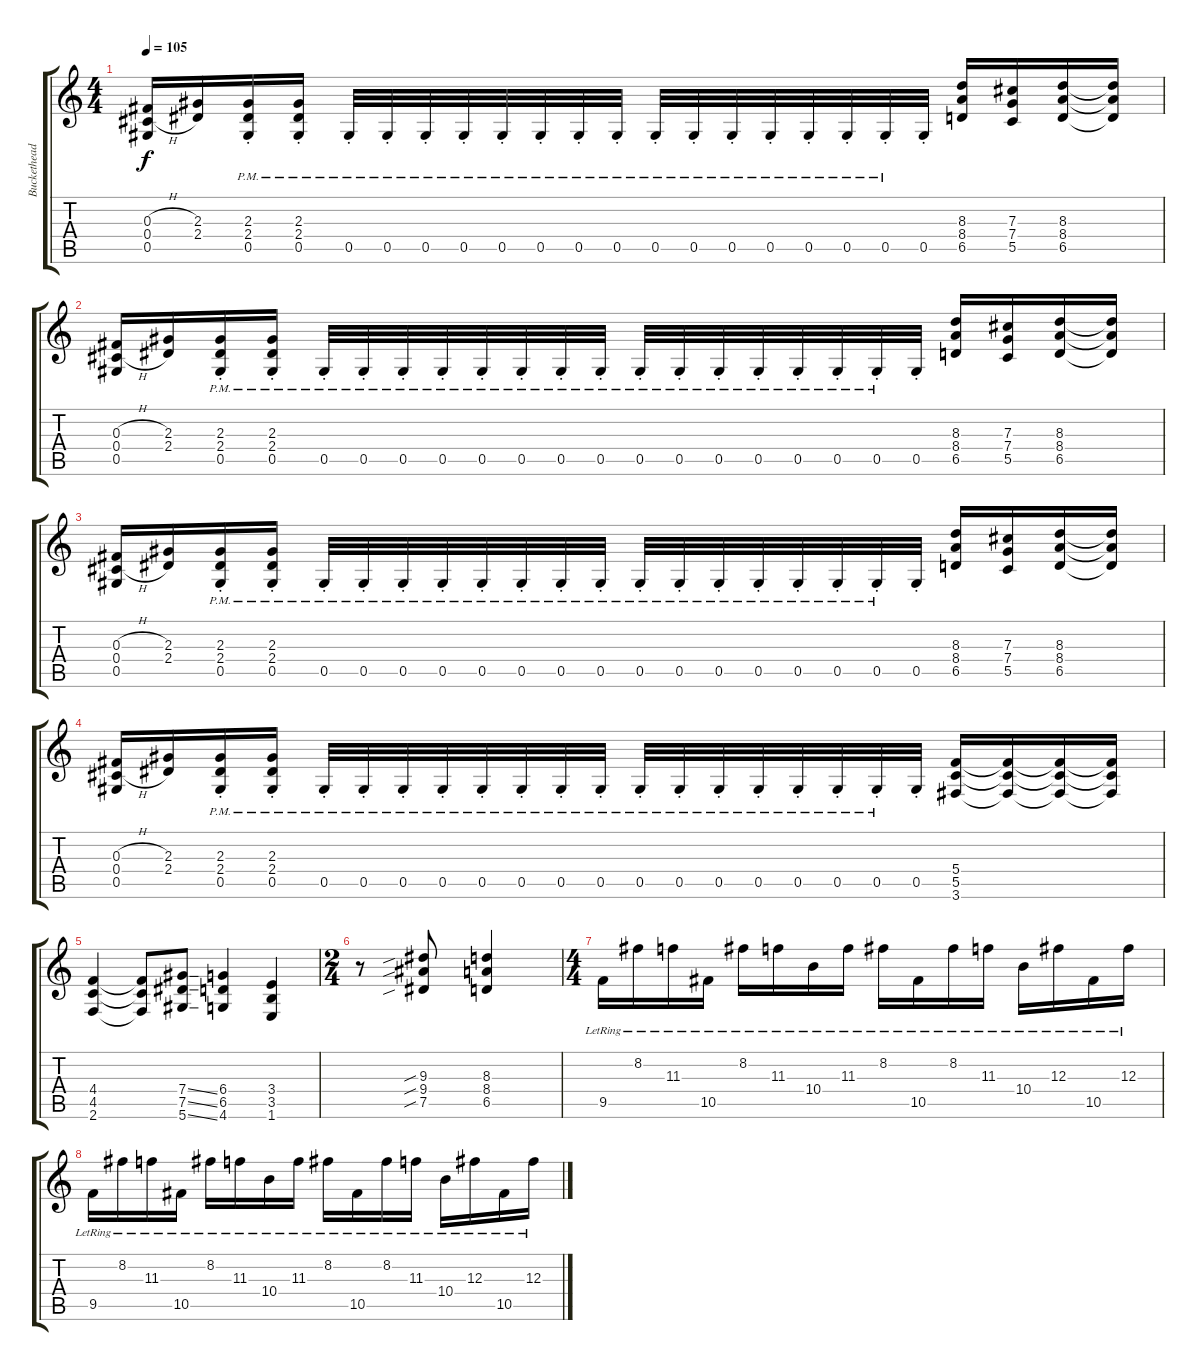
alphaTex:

\track ("Buckethead" "Buckethead") {instrument distortionguitar}
\staff {score tabs}
\tuning (Eb4 Bb3 Gb3 Db3 Ab2 Eb2) {hide}
\ts (4 4)
\tempo 105
\clef g2
\ks c
(0.3{h} 0.4{h} 0.5).16{dy f} (2.3 2.4).16 (2.3{pm st} 2.4{pm st} 0.5{pm st}).16 (2.3{pm st} 2.4{pm st} 0.5{pm st}).16 0.5{pm st}.32 0.5{pm st}.32 0.5{pm st}.32 0.5{pm st}.32 0.5{pm st}.32 0.5{pm st}.32 0.5{pm st}.32 0.5{pm st}.32 0.5{pm st}.32 0.5{pm st}.32 0.5{pm st}.32 0.5{pm st}.32 0.5{pm st}.32 0.5{pm st}.32 0.5{pm st}.32 0.5{st}.32 (8.3 8.4 6.5).16 (7.3 7.4 5.5).16 (8.3 8.4 6.5).16 (8.3{t} 8.4{t} 6.5{t}).16 |
(0.3{h} 0.4{h} 0.5).16 (2.3 2.4).16 (2.3{pm st} 2.4{pm st} 0.5{pm st}).16 (2.3{pm st} 2.4{pm st} 0.5{pm st}).16 0.5{pm st}.32 0.5{pm st}.32 0.5{pm st}.32 0.5{pm st}.32 0.5{pm st}.32 0.5{pm st}.32 0.5{pm st}.32 0.5{pm st}.32 0.5{pm st}.32 0.5{pm st}.32 0.5{pm st}.32 0.5{pm st}.32 0.5{pm st}.32 0.5{pm st}.32 0.5{pm st}.32 0.5{st}.32 (8.3 8.4 6.5).16 (7.3 7.4 5.5).16 (8.3 8.4 6.5).16 (8.3{t} 8.4{t} 6.5{t}).16 |
(0.3{h} 0.4{h} 0.5).16 (2.3 2.4).16 (2.3{pm st} 2.4{pm st} 0.5{pm st}).16 (2.3{pm st} 2.4{pm st} 0.5{pm st}).16 0.5{pm st}.32 0.5{pm st}.32 0.5{pm st}.32 0.5{pm st}.32 0.5{pm st}.32 0.5{pm st}.32 0.5{pm st}.32 0.5{pm st}.32 0.5{pm st}.32 0.5{pm st}.32 0.5{pm st}.32 0.5{pm st}.32 0.5{pm st}.32 0.5{pm st}.32 0.5{pm st}.32 0.5{st}.32 (8.3 8.4 6.5).16 (7.3 7.4 5.5).16 (8.3 8.4 6.5).16 (8.3{t} 8.4{t} 6.5{t}).16 |
(0.3{h} 0.4{h} 0.5).16 (2.3 2.4).16 (2.3{pm st} 2.4{pm st} 0.5{pm st}).16 (2.3{pm st} 2.4{pm st} 0.5{pm st}).16 0.5{pm st}.32 0.5{pm st}.32 0.5{pm st}.32 0.5{pm st}.32 0.5{pm st}.32 0.5{pm st}.32 0.5{pm st}.32 0.5{pm st}.32 0.5{pm st}.32 0.5{pm st}.32 0.5{pm st}.32 0.5{pm st}.32 0.5{pm st}.32 0.5{pm st}.32 0.5{pm st}.32 0.5{st}.32 (5.4 5.5 3.6).16 (5.4{t} 5.5{t} 3.6{t}).16 (5.4{t} 5.5{t} 3.6{t}).16 (5.4{t} 5.5{t} 3.6{t}).16 |
(4.4 4.5 2.6).4 (4.4{t} 4.5{t} 2.6{t}).8 (7.4{ss} 7.5{ss} 5.6{ss}).8 (6.4 6.5 4.6).4 (3.4 3.5 1.6).4 |
\ts (2 4)
r.8 (9.3{sib} 9.4{sib} 7.5{sib}).8 (8.3 8.4 6.5).4 |
\ts (4 4)
9.5{lr}.16{instrument electricguitarjazz} 8.2{lr}.16 11.3{lr}.16 10.5{lr}.16 8.2{lr}.16 11.3{lr}.16 10.4{lr}.16 11.3{lr}.16 8.2{lr}.16 10.5{lr}.16 8.2{lr}.16 11.3{lr}.16 10.4{lr}.16 12.3{lr}.16 10.5{lr}.16 12.3{lr}.16 |
9.5{lr}.16 8.2{lr}.16 11.3{lr}.16 10.5{lr}.16 8.2{lr}.16 11.3{lr}.16 10.4{lr}.16 11.3{lr}.16 8.2{lr}.16 10.5{lr}.16 8.2{lr}.16 11.3{lr}.16 10.4{lr}.16 12.3{lr}.16 10.5{lr}.16 12.3{lr}.16
